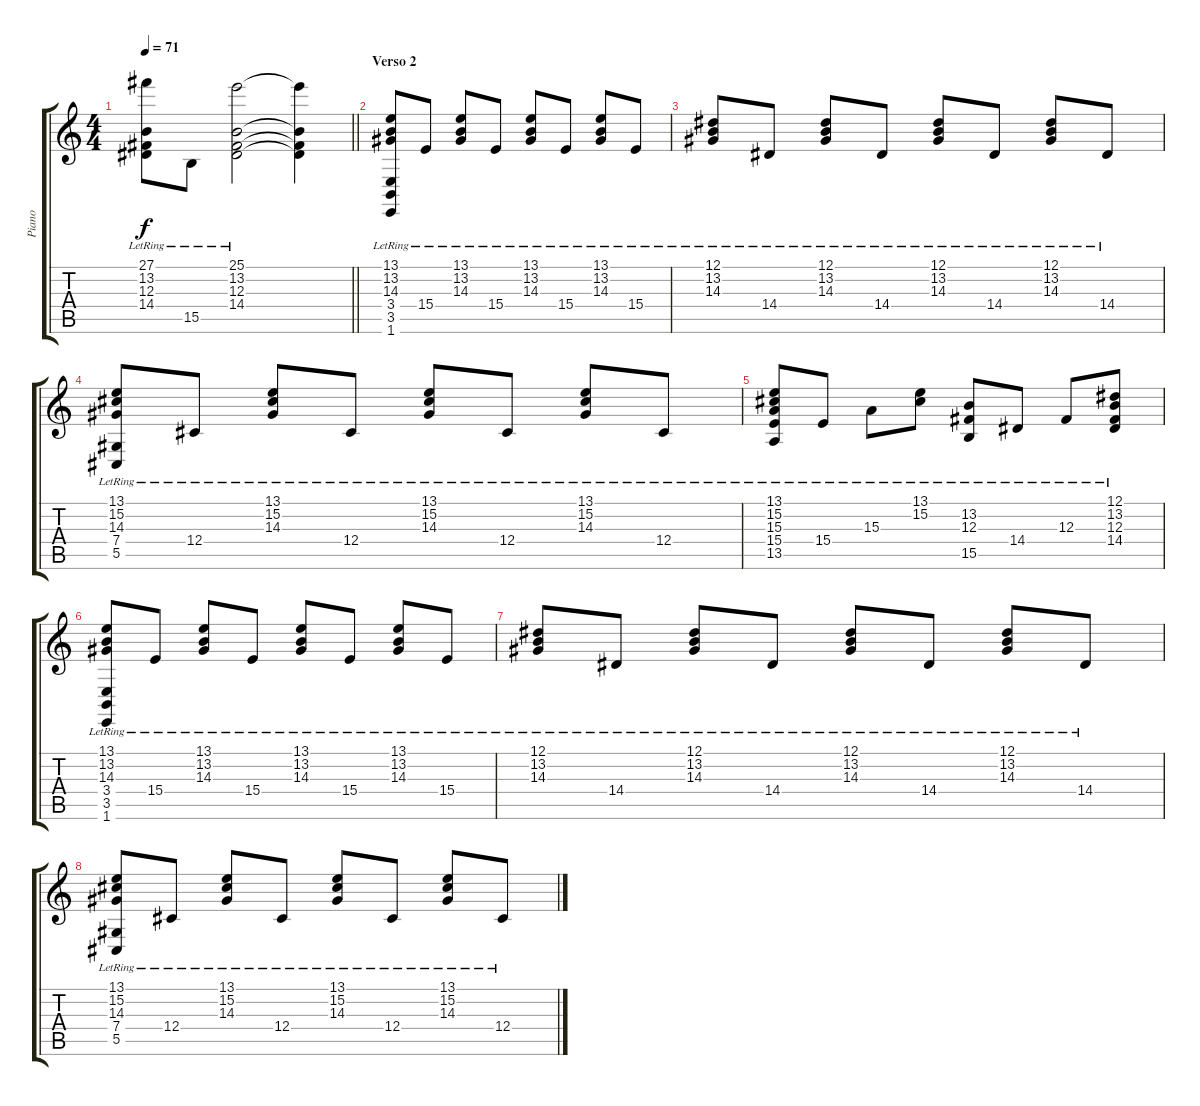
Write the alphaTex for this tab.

\track ("Piano" "Piano") {instrument brightacousticpiano}
\staff {score tabs}
\tuning (Eb4 Bb3 Gb3 Db3 Ab2 Eb2) {hide}
\ts (4 4)
\tempo 71
\clef g2
\barLineRight lightlight
\ks c
(27.1{lr} 13.2{lr} 12.3{lr} 14.4{lr}).8{dy f} 15.5{lr}.8 (25.1 13.2{lr} 12.3{lr} 14.4{lr}).2 (25.1{t} 13.2{t} 12.3{t} 14.4{t}).4 |
\section ("" "Verso 2")
(13.1{lr} 13.2{lr} 14.3{lr} 3.4{lr} 3.5{lr} 1.6{lr}).8 15.4{lr}.8 (13.1{lr} 13.2{lr} 14.3{lr}).8 15.4{lr}.8 (13.1{lr} 13.2{lr} 14.3{lr}).8 15.4{lr}.8 (13.1{lr} 13.2{lr} 14.3{lr}).8 15.4{lr}.8 |
(12.1{lr} 13.2{lr} 14.3{lr}).8 14.4{lr}.8 (12.1{lr} 13.2{lr} 14.3{lr}).8 14.4{lr}.8 (12.1{lr} 13.2{lr} 14.3{lr}).8 14.4{lr}.8 (12.1{lr} 13.2{lr} 14.3{lr}).8 14.4{lr}.8 |
(13.1{lr} 15.2{lr} 14.3{lr} 7.4{lr} 5.5{lr}).8 12.4{lr}.8 (13.1{lr} 15.2{lr} 14.3{lr}).8 12.4{lr}.8 (13.1{lr} 15.2{lr} 14.3{lr}).8 12.4{lr}.8 (13.1{lr} 15.2{lr} 14.3{lr}).8 12.4{lr}.8 |
(13.1{lr} 15.2 15.3 15.4 13.5{lr}).8 15.4{lr}.8 15.3{lr}.8 (13.1{lr} 15.2{lr}).8 (13.2 12.3 15.5{lr}).8 14.4{lr}.8 12.3{lr}.8 (12.1{lr} 13.2{lr} 12.3{lr} 14.4).8 |
(13.1{lr} 13.2{lr} 14.3{lr} 3.4{lr} 3.5{lr} 1.6{lr}).8 15.4{lr}.8 (13.1{lr} 13.2{lr} 14.3{lr}).8 15.4{lr}.8 (13.1{lr} 13.2{lr} 14.3{lr}).8 15.4{lr}.8 (13.1{lr} 13.2{lr} 14.3{lr}).8 15.4{lr}.8 |
(12.1{lr} 13.2{lr} 14.3{lr}).8 14.4{lr}.8 (12.1{lr} 13.2{lr} 14.3{lr}).8 14.4{lr}.8 (12.1{lr} 13.2{lr} 14.3{lr}).8 14.4{lr}.8 (12.1{lr} 13.2{lr} 14.3{lr}).8 14.4{lr}.8 |
(13.1{lr} 15.2{lr} 14.3{lr} 7.4{lr} 5.5{lr}).8 12.4{lr}.8 (13.1{lr} 15.2{lr} 14.3{lr}).8 12.4{lr}.8 (13.1{lr} 15.2{lr} 14.3{lr}).8 12.4{lr}.8 (13.1{lr} 15.2{lr} 14.3{lr}).8 12.4{lr}.8
